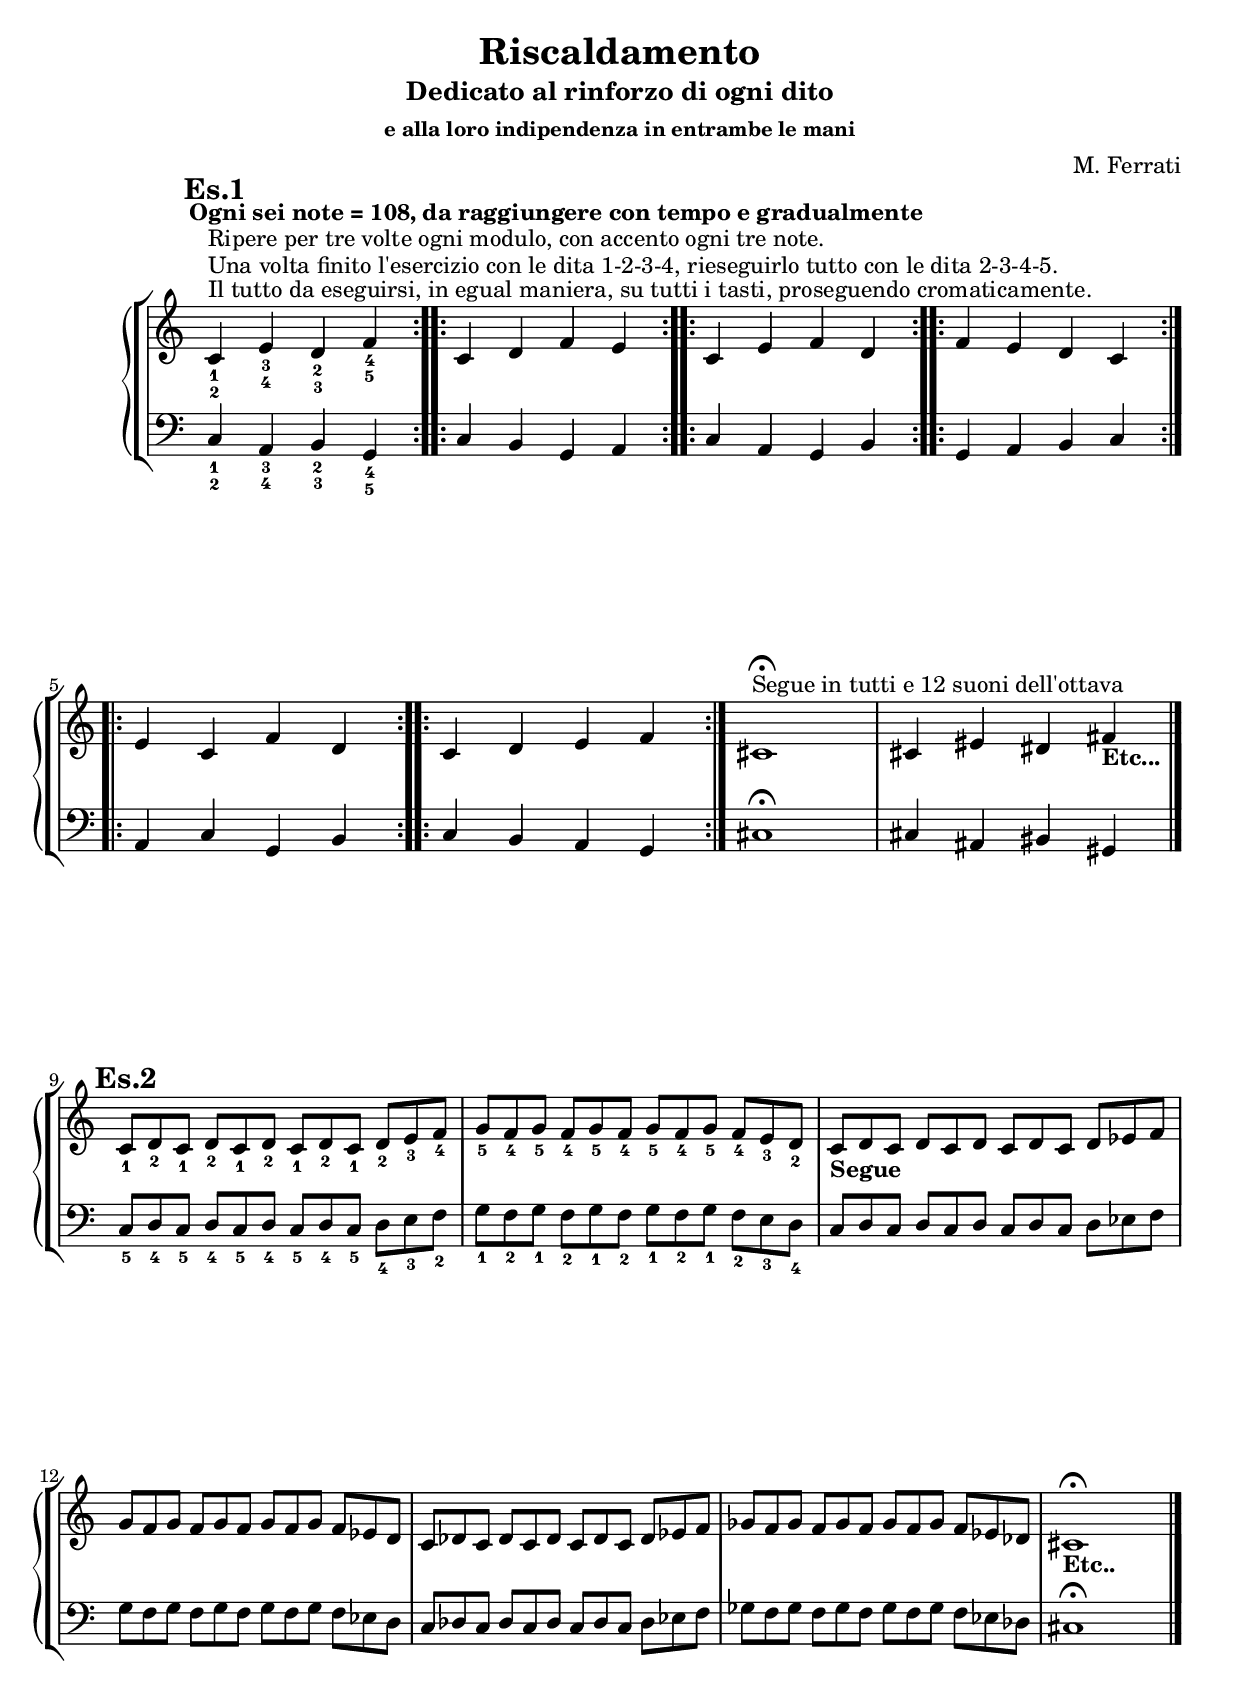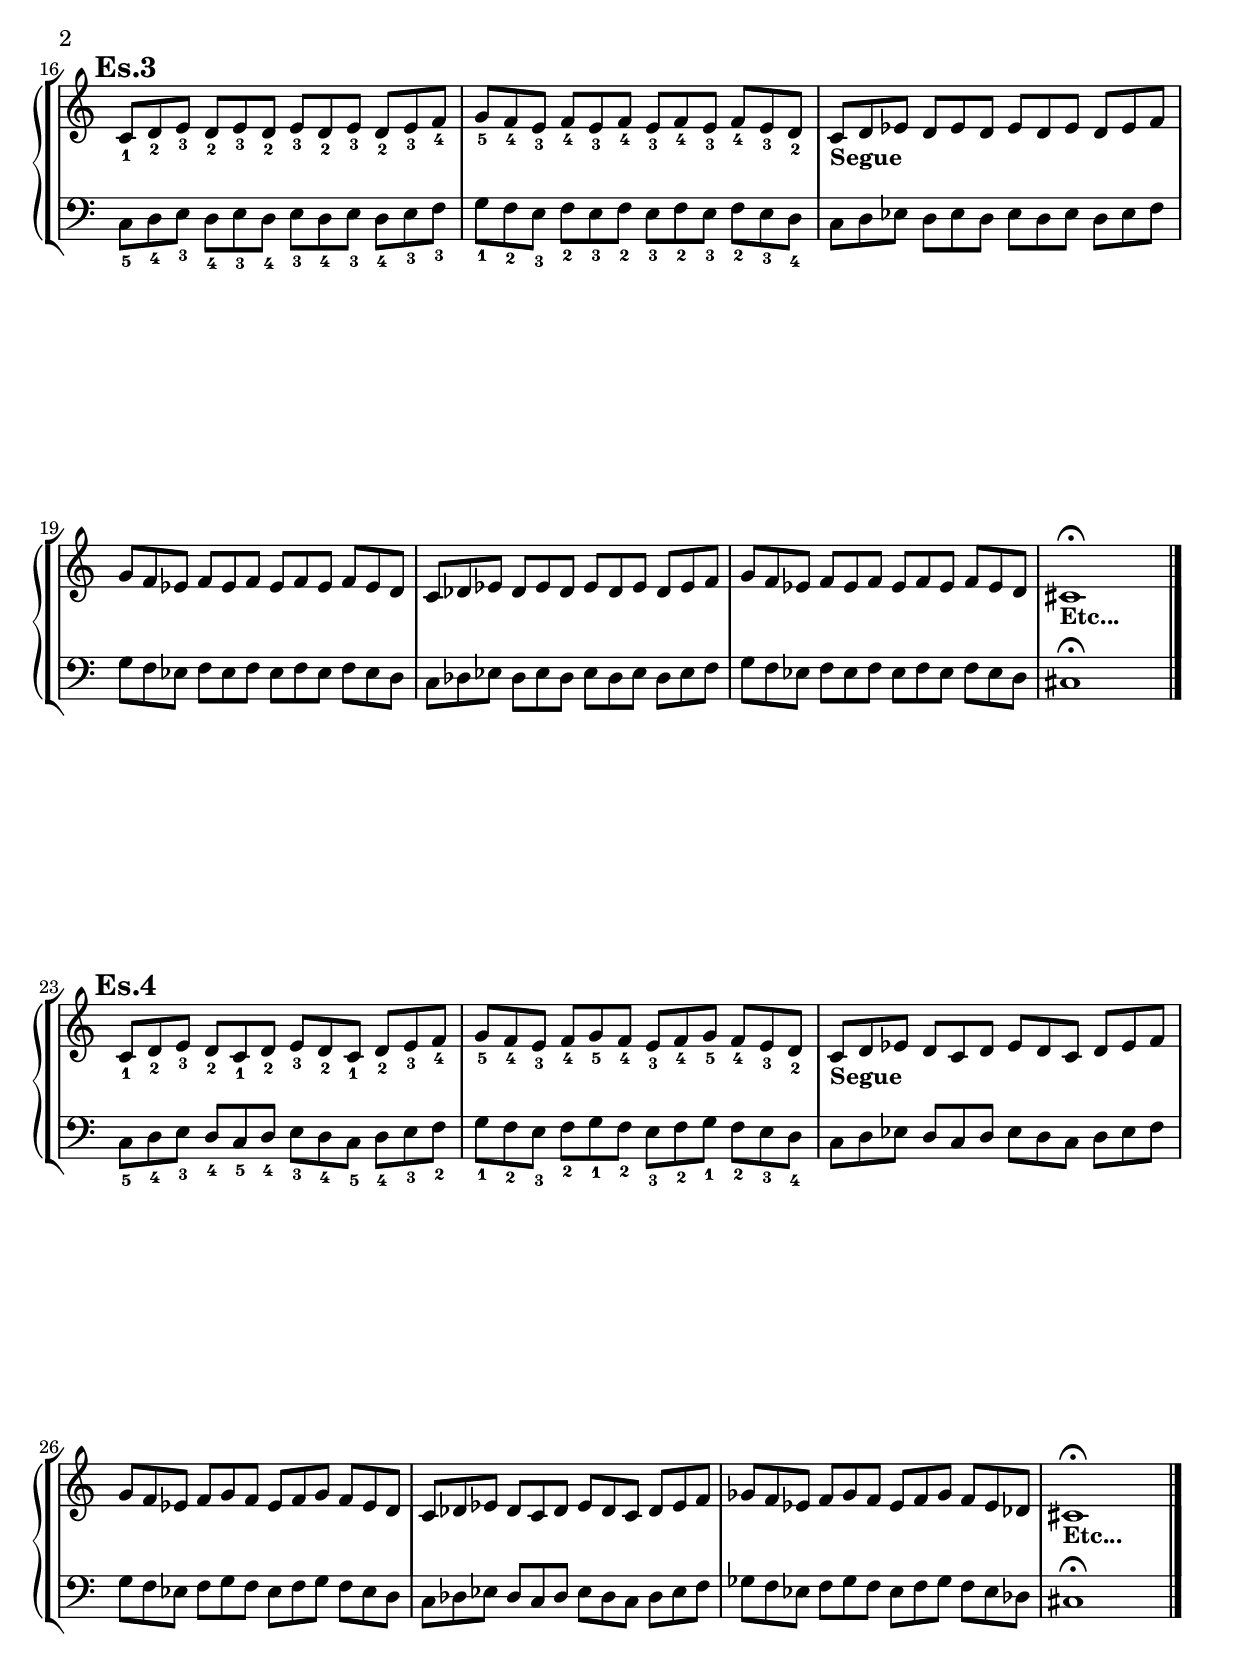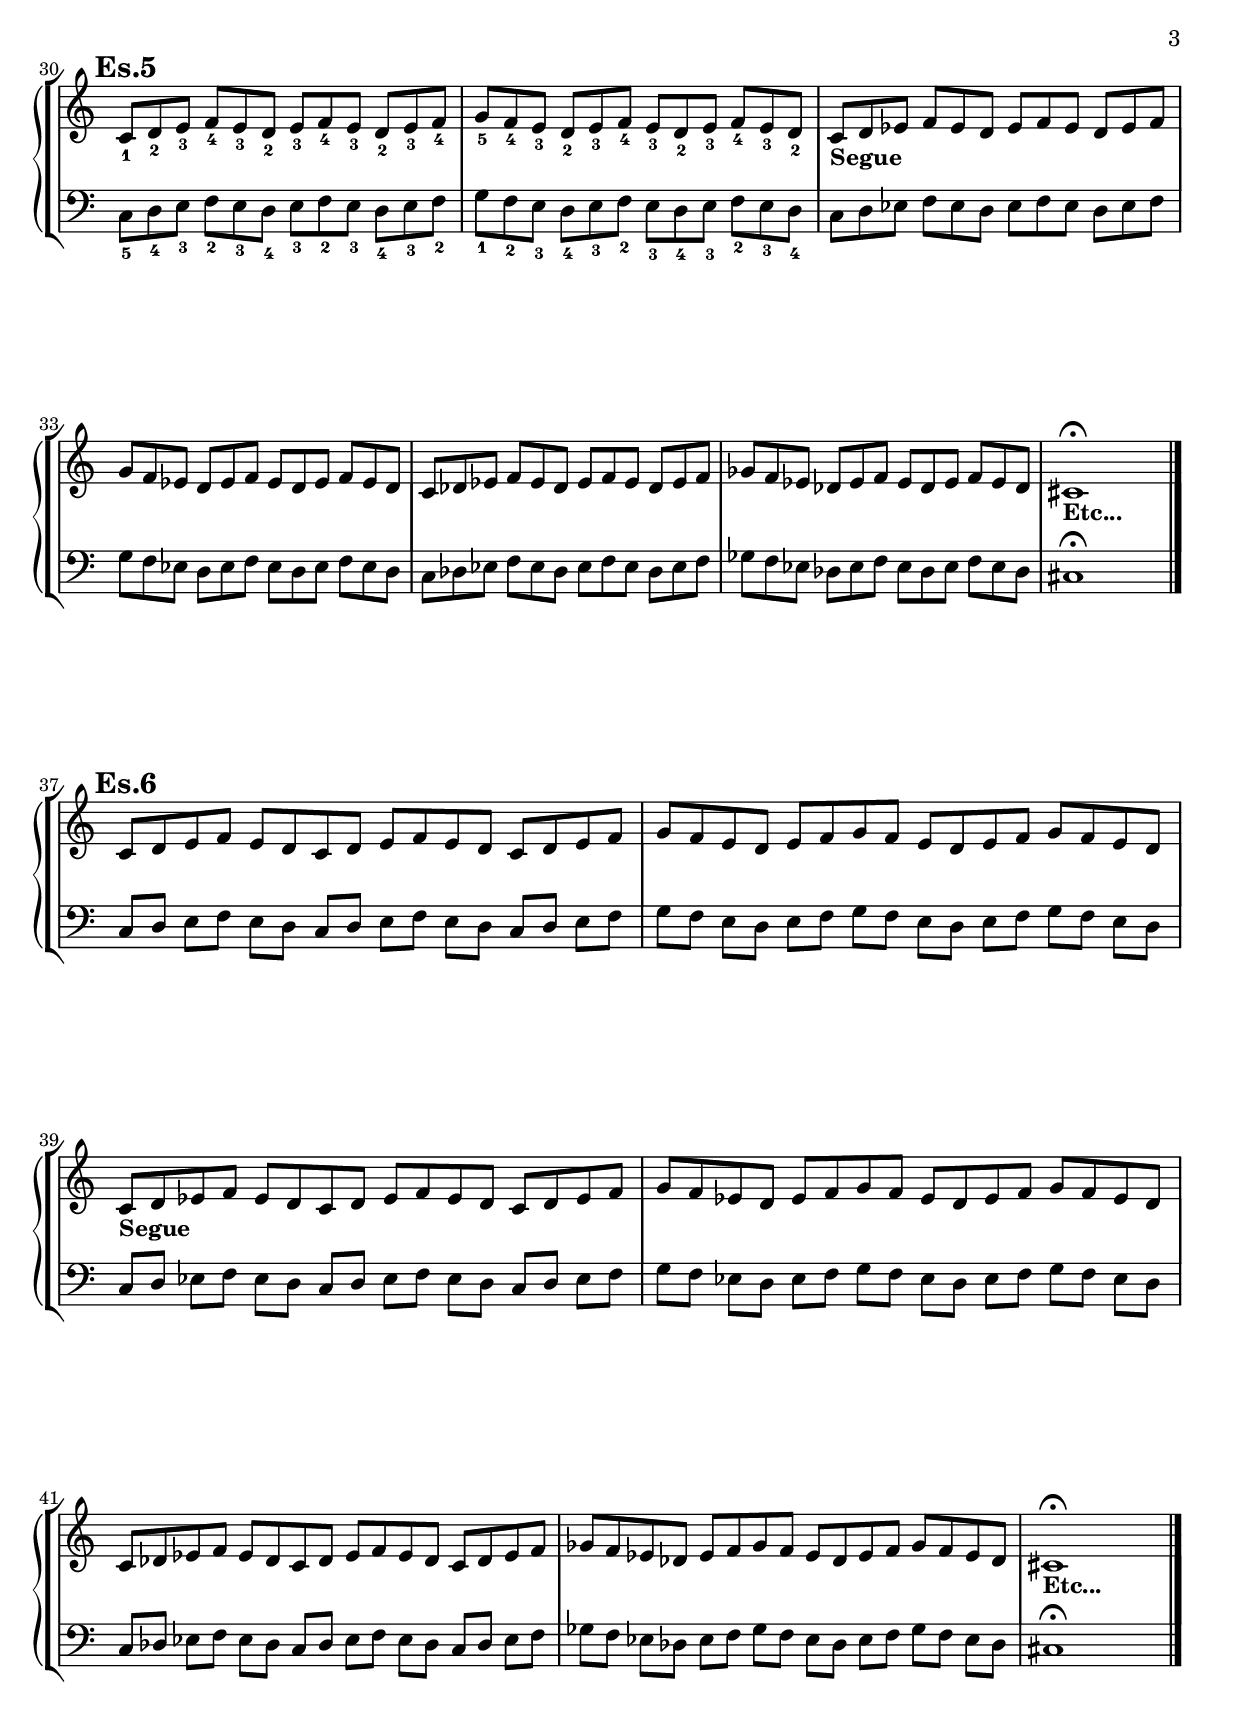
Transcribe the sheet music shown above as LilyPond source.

\header {
	title = "Riscaldamento"
	subtitle = "Dedicato al rinforzo di ogni dito"
	subsubtitle = "e alla loro indipendenza in entrambe le mani"
	composer = "M. Ferrati"

	% I campi seguenti sono centrati in fondo
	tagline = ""
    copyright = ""
}

primodx = \relative
	{
	\mark \markup {\bold"Es.1"}
	\omit Staff.TimeSignature
	\tempo "Ogni sei note = 108, da raggiungere con tempo e gradualmente"
	\clef treble
	\repeat volta 3 { c'^\markup{"Il tutto da eseguirsi, in egual maniera, su tutti i tasti, proseguendo cromaticamente."}^\markup{"Una volta finito l'esercizio con le dita 1-2-3-4, rieseguirlo tutto con le dita 2-3-4-5."}^\markup{"Ripere per tre volte ogni modulo, con accento ogni tre note."}_1_2 e_3_4 d_2_3 f_4_5 }
	\repeat volta 3 { c d f e }
	\repeat volta 3 { c e f d }
	\repeat volta 3 { f e d c }
	\repeat volta 3 { e c f d }
	\repeat volta 3 { c d e f }
	cis1^\markup{"Segue in tutti e 12 suoni dell'ottava"}\fermata
	cis4 eis dis fis_\markup{\bold "Etc..."}\break \bar "|."
	}

primosx = \relative
	{
	\omit Staff.TimeSignature
	\clef bass
	\repeat volta 3 { c4_1_2 a_3_4 b_2_3 g_4_5 }
	\repeat volta 3 { c b g a }
	\repeat volta 3 { c a g b }
	\repeat volta 3 { g a b c }
	\repeat volta 3 { a c g b }
	\repeat volta 3 { c b a g }
	cis1\fermata
	cis4 ais bis gis \bar"|."
	}

secondodx = \relative 
	{
	\mark \markup {\bold"Es.2"}
	\time 12/8	
	\omit Staff.TimeSignature
	\clef treble
	
	c'8_1 d_2 c_1 d_2 c_1 d_2 c_1 d_2 c_1 d_2 e_3 f_4
	g_5 f_4 g_5 f_4 g_5 f_4 g_5 f_4 g_5 f_4 e_3 d_2
	c_\markup{\bold "Segue"} d c d c d c d c d ees f
	g f g f g f g f g f ees d
	c des c des c des c des c des ees f
	ges f ges f ges f ges f ges f ees des
	cis1_\markup{\bold "Etc.."}\fermata \hide r2 \bar "|."
	}

secondosx = \relative
	{
	\omit Staff.TimeSignature
	\clef bass
	c8_5 d_4 c_5 d_4 c_5 d_4 c_5 d_4 c_5 d_4 e_3 f_2
	g_1 f_2 g_1 f_2 g_1 f_2 g_1 f_2 g_1 f_2 e_3 d_4
	c d c d c d c d c d ees f
	g f g f g f g f g f ees d
	c des c des c des c des c des ees f
	ges f ges f ges f ges f ges f ees des
	cis1\fermata \hide r2 \break \bar "|."
	}
	


terzodx = \relative
	{
	\mark \markup {\bold"Es.3"}
	\omit Staff.TimeSignature
	\clef treble
	c'8_1 d_2 e_3 d_2 e_3 d_2 e_3 d_2 e_3 d_2 e_3 f_4
	g_5 f_4 e_3 f_4 e_3 f_4 e_3 f_4 e_3 f_4 e_3 d_2
	c_\markup{\bold "Segue"} d ees d ees d ees d ees d ees f
	g f ees f ees f ees f ees f ees d
	c des ees des ees des ees des ees des ees f
	g f ees f ees f ees f ees f ees d
	cis1_\markup{\bold "Etc..."} \fermata \hide r2 \break \bar "|."
	}

terzosx = \relative
	{
	\clef bass
	\omit Staff.TimeSignature
	c8_5 d_4 e_3 d_4 e_3 d_4 e_3 d_4 e_3 d_4 e_3 f_3
	g_1 f_2 e_3 f_2 e_3 f_2 e_3 f_2 e_3 f_2 e_3 d_4
	c d ees d ees d ees d ees d ees f
	g f ees f ees f ees f ees f ees d
	c des ees des ees des ees des ees des ees f
	g f ees f ees f ees f ees f ees d
	cis1 \fermata \hide r2 \break \bar "|."
	}

quartodx = \relative
	{
	\mark \markup {\bold"Es.4"}
	\omit Staff.TimeSignature
	\clef treble
	c'8_1 d_2 e_3 d_2 c_1 d_2 e_3 d_2 c_1 d_2 e_3 f_4
	g_5 f_4 e_3 f_4 g_5 f_4 e_3 f_4 g_5 f_4 e_3 d_2
	c_\markup{\bold "Segue"} d ees d c d ees d c d ees f
	g f ees f g f ees f g f ees d
	c des ees des c des ees des c des ees f
	ges f ees f ges f ees f ges f ees des
	cis1_\markup{\bold "Etc..."} \fermata \hide r2 \break \bar "|."
	}

quartosx = \relative
	{
	\omit Staff.TimeSignature
	\clef bass
	c8_5 d_4 e_3 d_4 c_5 d_4 e_3 d_4 c_5 d_4 e_3 f_2
	g_1 f_2 e_3 f_2 g_1 f_2 e_3 f_2 g_1 f_2 e_3 d_4
	c d ees d c d ees d c d ees f
	g f ees f g f ees f g f ees d
	c des ees des c des ees des c des ees f
	ges f ees f ges f ees f ges f ees des
	cis1 \fermata \hide r2 \break \bar "|."
	}

quintodx = \relative
	{
	\mark \markup {\bold"Es.5"}
	\omit Staff.TimeSignature
	\clef treble
	c'8_1 d_2 e_3 f_4 e_3 d_2 e_3 f_4 e_3 d_2 e_3 f_4
	g_5 f_4 e_3 d_2 e_3 f_4 e_3 d_2 e_3 f_4 e_3 d_2
	c_\markup{\bold "Segue"} d ees f ees d ees f ees d ees f
	g f ees d ees f ees d ees f ees d
	c des ees f ees des ees f ees des ees f
	ges f ees des ees f ees des ees f ees des
	cis1_\markup{\bold "Etc..."} \fermata \hide r2 \break \bar "|."
	}

quintosx = \relative
	{
	\omit Staff.TimeSignature
	\clef bass
	c8_5 d_4 e_3 f_2 e_3 d_4 e_3 f_2 e_3 d_4 e_3 f_2
	g_1 f_2 e_3 d_4 e_3 f_2 e_3 d_4 e_3 f_2 e_3 d_4
	c d ees f ees d ees f ees d ees f
	g f ees d ees f ees d ees f ees d
	c des ees f ees des ees f ees des ees f
	ges f ees des ees f ees des ees f ees des
	cis1 \fermata \hide r2 \break \bar "|."
	}


sestodx = \relative
	{
	\mark \markup {\bold"Es.6"}
	\time 8/4
	\omit Staff.TimeSignature
	\clef treble
	c'8[ d e f] e[ d c d] e[ f e d] c[ d e f]
	g[ f e d] e[ f g f] e[ d e f] g[ f e d]
	c[_\markup{\bold "Segue"} d ees f] ees[ d c d] ees[ f ees d] c[ d ees f]
	g[ f ees d] ees[ f g f] ees[ d ees f] g[ f ees d]
	c[ des ees f] ees[ des c des] ees[ f ees des] c[ des ees f]
	ges[ f ees des] ees[ f ges f] ees[ des ees f] ges[ f ees des]
	cis1_\markup{\bold "Etc..."} \fermata \hide r2 \break \bar "|."
	}

sestosx = \relative
	{
	\omit Staff.TimeSignature
	\clef bass
	c8 d e f e d c d e f e d c d e f
	g f e d e f g f e d e f g f e d
	c d ees f ees d c d ees f ees d c d ees f
	g f ees d ees f g f ees d ees f g f ees d
	c des ees f ees des c des ees f ees des c des ees f
	ges f ees des ees f ges f ees des ees f ges f ees des
	cis1 \fermata \hide r2 \break \bar "|."
	}


%devo studiare bene se è meglio /with {instrumentName = "es1"} o /murk /markup {"es1"}

\score {
	\new StaffGroup {
		<<
			\new PianoStaff	%\with { instrumentName = "Es.1" }
				<<
					\new Staff = "primodx" \primodx
					\new Staff = "primosx" \primosx
				>>
		>>
		<<
			\new PianoStaff %\with { instrumentName = "Es.2" }
				<<
					\new Staff = "secondodx" \secondodx
					\new Staff = "secondosx" \secondosx
				>>
		>>
		<<
			\new PianoStaff %\with { instrumentName = "Es.3" }
				<<
					\new Staff = "terzodx" \terzodx
					\new Staff = "terzosx" \terzosx
				>>
		>>
		<<
			\new PianoStaff %with { instrumentName = "Es.4" }
				<<
					\new Staff = "quartodx" \quartodx
					\new Staff = "quartosx" \quartosx
				>>
		>>
		<<
			\new PianoStaff %with { instrumentName = "Es.5" }
				<<
					\new Staff = "quintodx" \quintodx
					\new Staff = "quintosx" \quintosx
				>>
		>>
		<<
			\new PianoStaff %with { instrumentName = "Es.5" }
				<<
					\new Staff = "sestodx" \sestodx
					\new Staff = "sestosx" \sestosx
				>>
		>>
	}
	\layout{}
	\midi{}
}